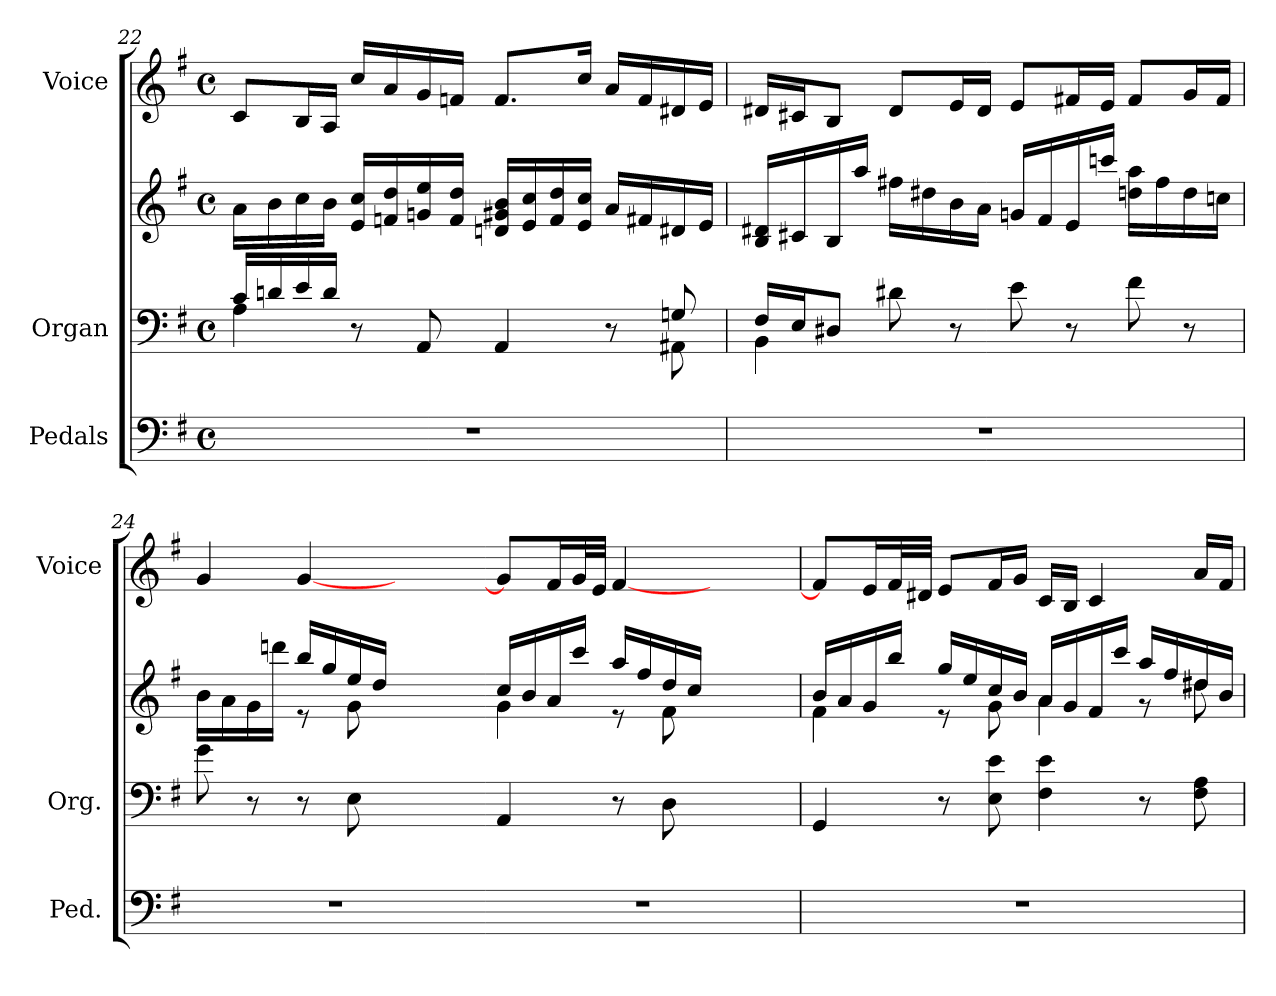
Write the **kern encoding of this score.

**kern	**kern	**kern	**kern
*part3	*part2	*part2	*part1
*staff4	*staff3	*staff2	*staff1
*I"Pedals	*I"Organ	*	*I"Voice
*I'Ped.	*I'Org.	*	*I'Voice
!!LO:LB:g=z
*clefF4	*clefF4	*clefG2	*clefG2
*k[f#]	*k[f#]	*k[f#]	*k[f#]
*G:	*G:	*G:	*G:
*M4/4	*M4/4	*M4/4	*M4/4
*met(c)	*met(c)	*met(c)	*met(c)
=22	=22	=22	=22
*	*^	*	*
1r	16ci/LL	4Ai\	16ai\LL	8ci/L
.	16dni/	.	16bi\	.
.	16ei/	.	16cci\	16Bi/L
.	16di/JJ	.	16bi\JJ	16Ai/JJ
.	4ryy	8r	16ei/ 16cciLL	16cci/LL
.	.	.	16fni/ 16ddi	16ai/
.	.	8AAi/	16gni/ 16eei	16gi/
.	.	.	16fi/ 16ddiJJ	16fni/JJ
.	4.ryy	4AAi/	16dni/ 16g#Xi 16biLL	8.fi/L
.	.	.	16ei/ 16cci	.
.	.	.	16fi/ 16ddi	.
.	.	.	16ei/ 16cciJJ	16cci/Jk
.	.	8r	16ai/LL	16ai/LL
.	.	.	16f#Xi/	16fi/
.	8Gni/	8AA#Xi\	16d#Xi/	16d#Xi/
.	.	.	16ei/JJ	16ei/JJ
=23	=23	=23	=23	=23
1r	16F#i/LL	4BBi\	16Bi/ 16d#XiLL	16d#Xi/LL
.	16Ei/J	.	16c#Xi/	16c#Xi/J
.	8D#Xi/J	.	16Bi/	8Bi/J
.	.	.	16aai/JJ	.
.	8d#Xi\	4ryy	16ff#Xi\LL	8d#i/L
.	.	.	16dd#Xi\	.
.	8r	.	16bi\	16ei/L
.	.	.	16ai\JJ	16d#i/JJ
.	8ei\	2ryy	16gni/LL	8ei/L
.	.	.	16f#i/	.
.	8r	.	16ei/	16f#Xi/L
.	.	.	16cccni/JJ	16ei/JJ
.	8f#i\	.	16ddni\ 16aaiLL	8f#i/L
.	.	.	16ff#i\	.
.	8r	.	16ddi\	16gi/L
.	.	.	16ccni\JJ	16f#i/JJ
*	*v	*v	*	*
=24	=24	=24	=24
!LO:N:vis=1	!	!	!
*	*	*^	*
1r	8gi\	16bi\LL	4ryy	4gi/
.	.	16ai\	.	.
.	8r	16gi\	.	.
.	.	16dddni\JJ	.	.
.	8r	16bbi/LL	8r	[<4gi/
.	.	16ggi/	.	.
.	8Ei\	16eei/	8gi\	.
.	.	16ddi/JJ	.	.
.	2ryy	2ryy	2ryy	2ryy
!!LO:LB:g=z
=25-	=25-	=25-	=25-	=25-
!LO:N:vis=1	!	!	!	!
1r	4AAi/	16cci/LL	4gi\	8gi/L]
.	.	16bi/	.	.
.	.	16ai/	.	16f#i/L
.	.	16ccci/JJ	.	32gi/L
.	.	.	.	32ei/JJJ
.	8r	16aai/LL	8r	[<4f#i/
.	.	16ff#i/	.	.
.	8Di\	16ddi/	8f#i\	.
.	.	16cci/JJ	.	.
.	2ryy	2ryy	2ryy	2ryy
=26	=26	=26	=26	=26
1r	4GGi/	16bi/LL	4f#i\	8f#i/L]
.	.	16ai/	.	.
.	.	16gi/	.	16ei/L
.	.	16bbi/JJ	.	32f#i/L
.	.	.	.	32d#Xi/JJJ
.	8r	16ggi/LL	8r	8ei/L
.	.	16eei/	.	.
.	8Ei\ 8ei	16cci/	8gi\	16f#i/L
.	.	16bi/JJ	.	16gi/JJ
.	4F#i\ 4ei	16ai/LL	4ai\	16ci/LL
.	.	16gi/	.	16Bi/JJ
.	.	16f#i/	.	4ci/
.	.	16ccci/JJ	.	.
.	8r	16aai/LL	8r	.
.	.	16ff#i/	.	.
.	8F#i\ 8Ai	16dd#Xi/	8dd#i\	16ai/LL
.	.	16bi/JJ	.	16f#i/JJ
*	*	*v	*v	*
=	=	=	=
*-	*-	*-	*-
